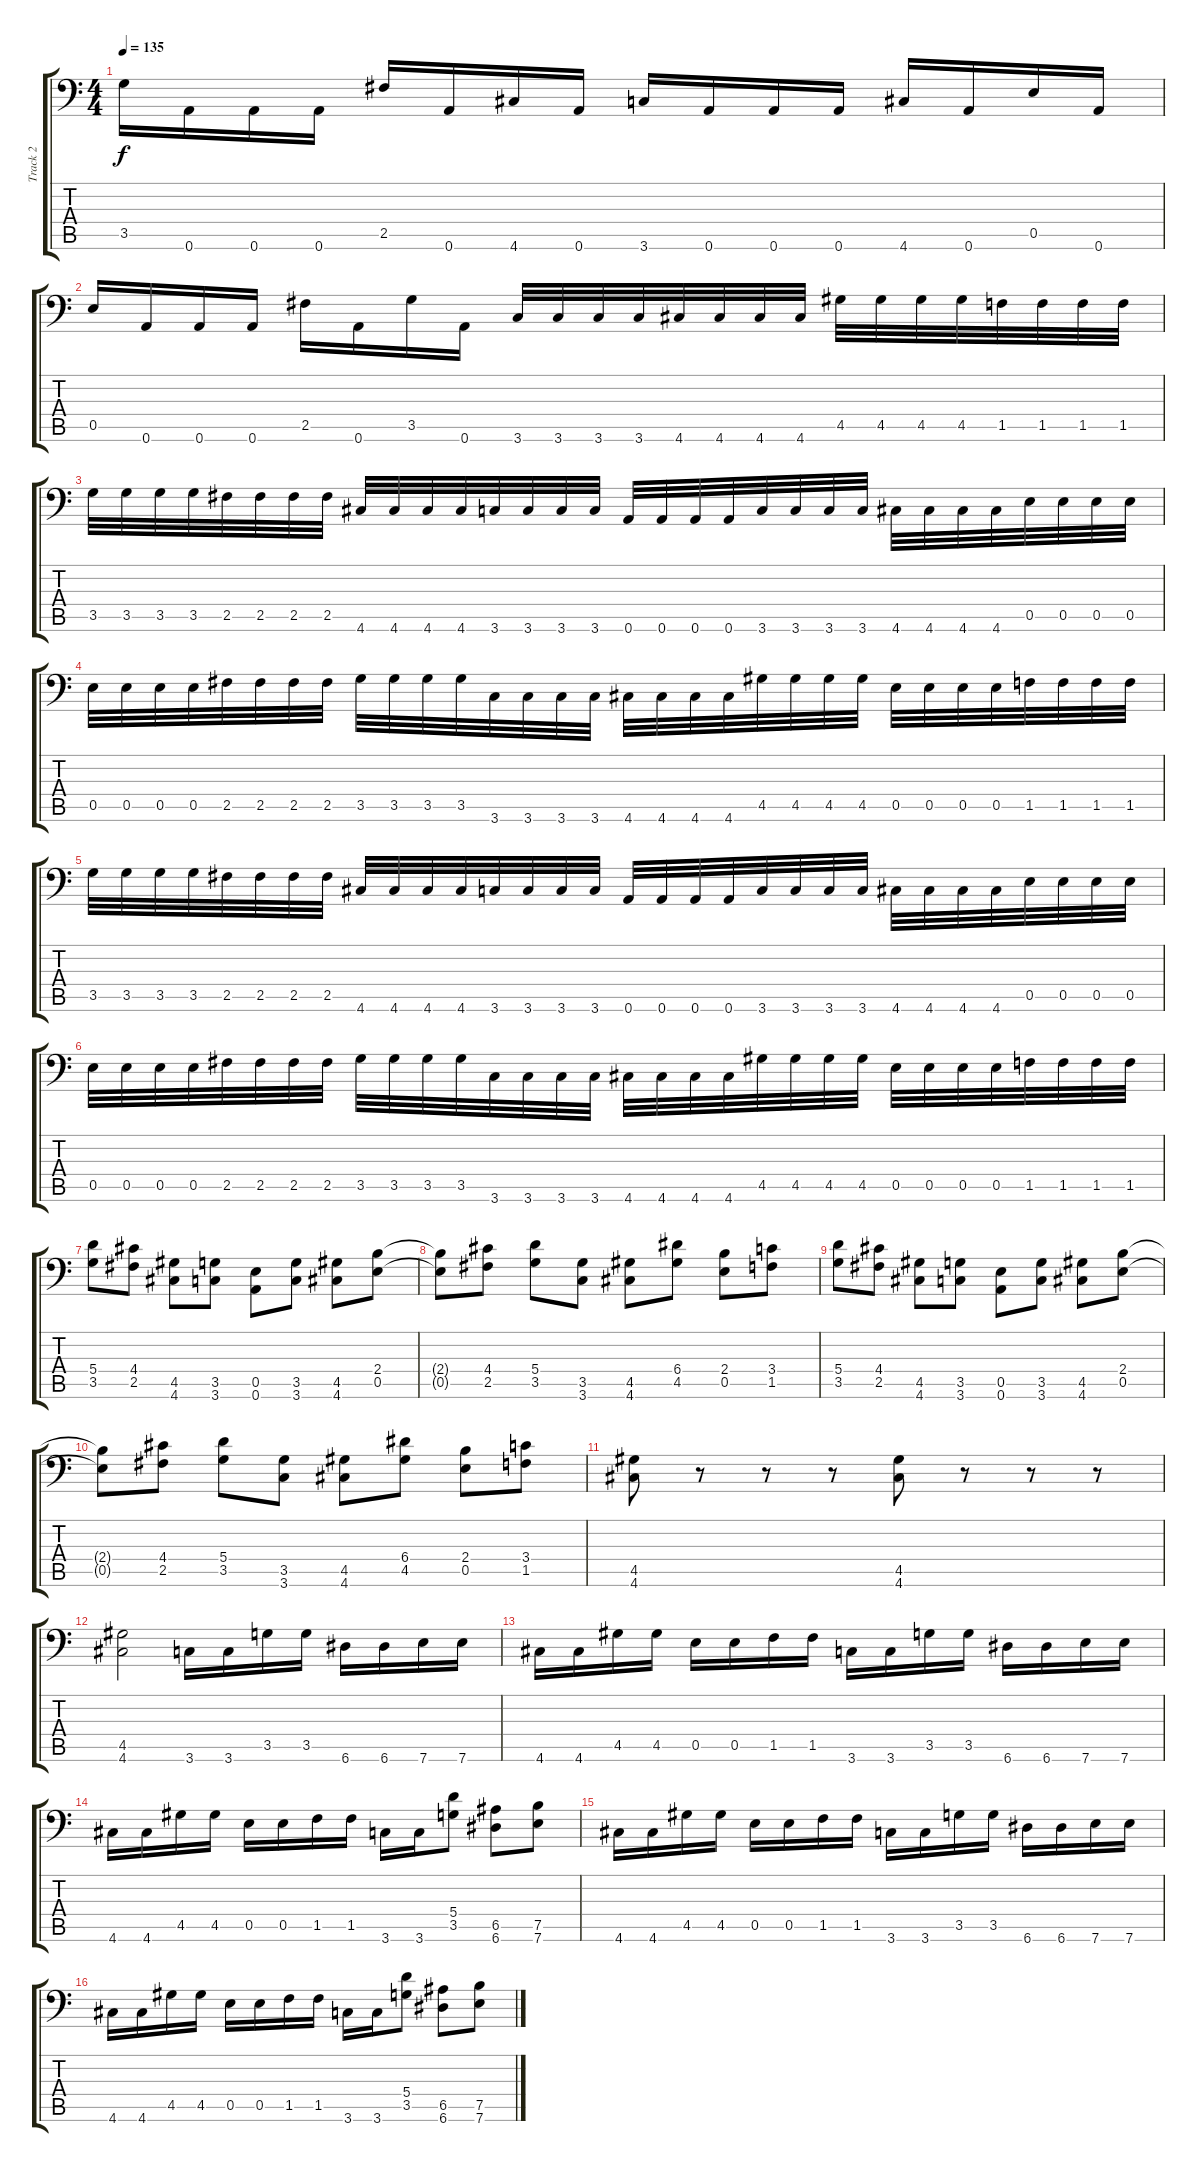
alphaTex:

\track ("Track 2" "Track 2") {instrument distortionguitar}
\staff {score tabs}
\tuning (B3 Gb3 D3 A2 E2 A1) {hide}
\ts (4 4)
\tempo 135
\clef f4
\ks c
3.5.16{dy f} 0.6.16 0.6.16 0.6.16 2.5.16 0.6.16 4.6.16 0.6.16 3.6.16 0.6.16 0.6.16 0.6.16 4.6.16 0.6.16 0.5.16 0.6.16 |
0.5.16 0.6.16 0.6.16 0.6.16 2.5.16 0.6.16 3.5.16 0.6.16 3.6.32 3.6.32 3.6.32 3.6.32 4.6.32 4.6.32 4.6.32 4.6.32 4.5.32 4.5.32 4.5.32 4.5.32 1.5.32 1.5.32 1.5.32 1.5.32 |
3.5.32 3.5.32 3.5.32 3.5.32 2.5.32 2.5.32 2.5.32 2.5.32 4.6.32 4.6.32 4.6.32 4.6.32 3.6.32 3.6.32 3.6.32 3.6.32 0.6.32 0.6.32 0.6.32 0.6.32 3.6.32 3.6.32 3.6.32 3.6.32 4.6.32 4.6.32 4.6.32 4.6.32 0.5.32 0.5.32 0.5.32 0.5.32 |
0.5.32 0.5.32 0.5.32 0.5.32 2.5.32 2.5.32 2.5.32 2.5.32 3.5.32 3.5.32 3.5.32 3.5.32 3.6.32 3.6.32 3.6.32 3.6.32 4.6.32 4.6.32 4.6.32 4.6.32 4.5.32 4.5.32 4.5.32 4.5.32 0.5.32 0.5.32 0.5.32 0.5.32 1.5.32 1.5.32 1.5.32 1.5.32 |
3.5.32 3.5.32 3.5.32 3.5.32 2.5.32 2.5.32 2.5.32 2.5.32 4.6.32 4.6.32 4.6.32 4.6.32 3.6.32 3.6.32 3.6.32 3.6.32 0.6.32 0.6.32 0.6.32 0.6.32 3.6.32 3.6.32 3.6.32 3.6.32 4.6.32 4.6.32 4.6.32 4.6.32 0.5.32 0.5.32 0.5.32 0.5.32 |
0.5.32 0.5.32 0.5.32 0.5.32 2.5.32 2.5.32 2.5.32 2.5.32 3.5.32 3.5.32 3.5.32 3.5.32 3.6.32 3.6.32 3.6.32 3.6.32 4.6.32 4.6.32 4.6.32 4.6.32 4.5.32 4.5.32 4.5.32 4.5.32 0.5.32 0.5.32 0.5.32 0.5.32 1.5.32 1.5.32 1.5.32 1.5.32 |
(5.4 3.5).8 (4.4 2.5).8 (4.5 4.6).8 (3.5 3.6).8 (0.5 0.6).8 (3.5 3.6).8 (4.5 4.6).8 (2.4 0.5).8 |
(2.4{t} 0.5{t}).8 (4.4 2.5).8 (5.4 3.5).8 (3.5 3.6).8 (4.5 4.6).8 (6.4 4.5).8 (2.4 0.5).8 (3.4 1.5).8 |
(5.4 3.5).8 (4.4 2.5).8 (4.5 4.6).8 (3.5 3.6).8 (0.5 0.6).8 (3.5 3.6).8 (4.5 4.6).8 (2.4 0.5).8 |
(2.4{t} 0.5{t}).8 (4.4 2.5).8 (5.4 3.5).8 (3.5 3.6).8 (4.5 4.6).8 (6.4 4.5).8 (2.4 0.5).8 (3.4 1.5).8 |
(4.5 4.6).8 r.8 r.8 r.8 (4.5 4.6).8 r.8 r.8 r.8 |
(4.5 4.6).2 3.6.16 3.6.16 3.5.16 3.5.16 6.6.16 6.6.16 7.6.16 7.6.16 |
4.6.16 4.6.16 4.5.16 4.5.16 0.5.16 0.5.16 1.5.16 1.5.16 3.6.16 3.6.16 3.5.16 3.5.16 6.6.16 6.6.16 7.6.16 7.6.16 |
4.6.16 4.6.16 4.5.16 4.5.16 0.5.16 0.5.16 1.5.16 1.5.16 3.6.16 3.6.16 (5.4 3.5).8 (6.5 6.6).8 (7.5 7.6).8 |
4.6.16 4.6.16 4.5.16 4.5.16 0.5.16 0.5.16 1.5.16 1.5.16 3.6.16 3.6.16 3.5.16 3.5.16 6.6.16 6.6.16 7.6.16 7.6.16 |
4.6.16 4.6.16 4.5.16 4.5.16 0.5.16 0.5.16 1.5.16 1.5.16 3.6.16 3.6.16 (5.4 3.5).8 (6.5 6.6).8 (7.5 7.6).8
